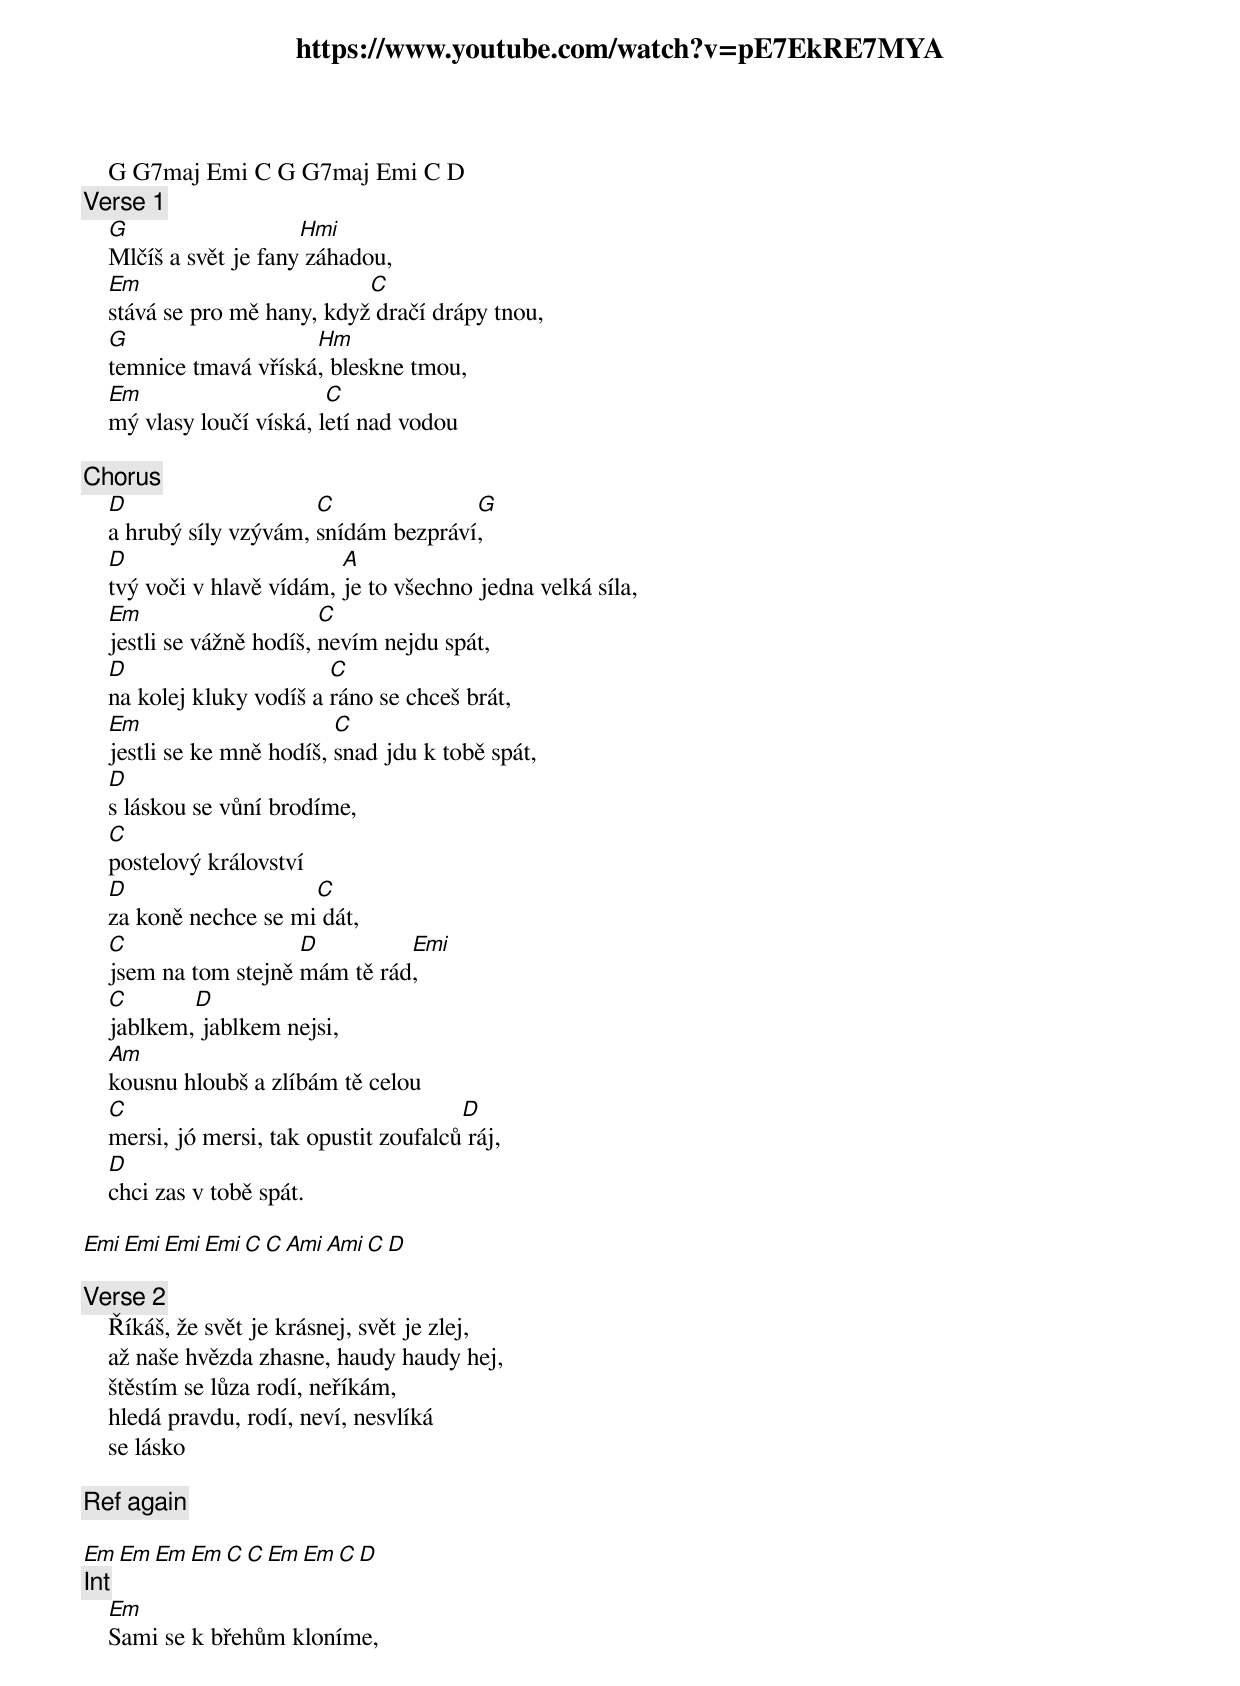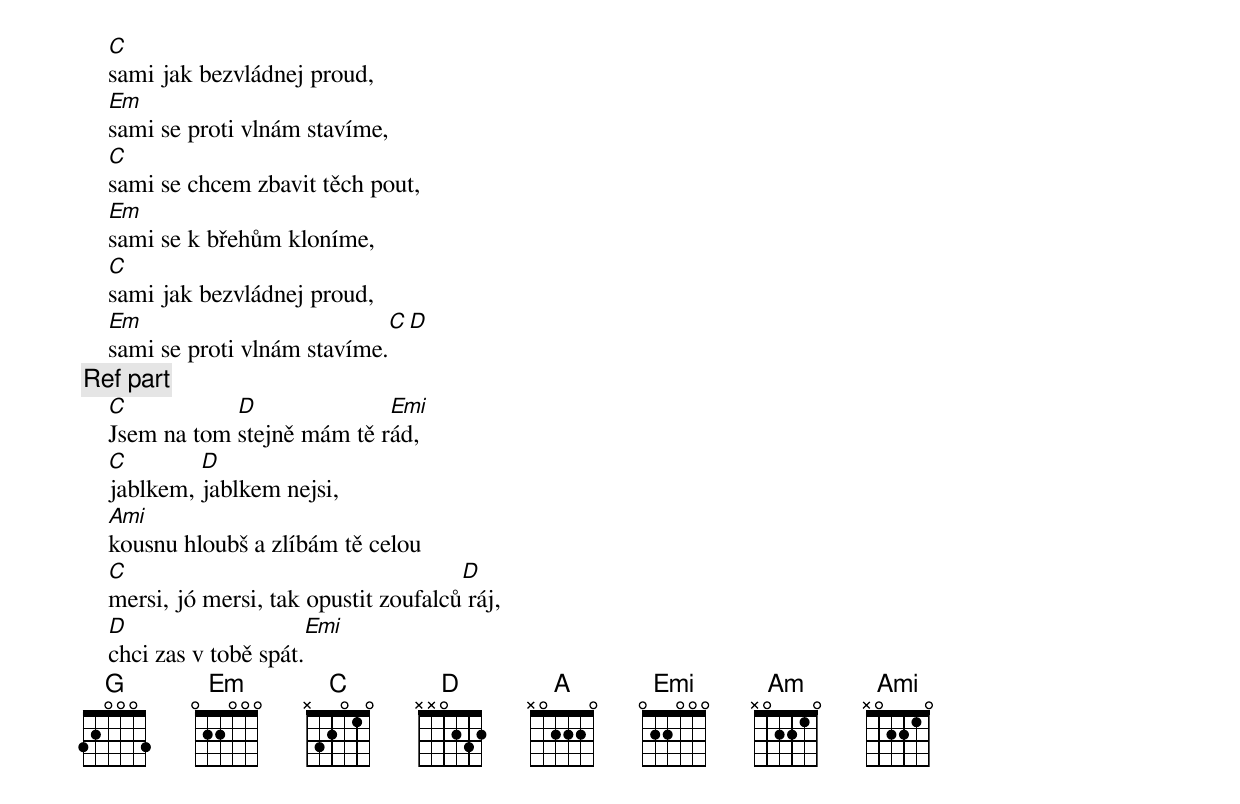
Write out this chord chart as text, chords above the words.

https://www.youtube.com/watch?v=pE7EkRE7MYA

    G G7maj Emi C G G7maj Emi C D
[Verse 1]
    G                   Hmi
    Mlčíš a svět je fany záhadou,
    Em                        C
    stává se pro mě hany, když dračí drápy tnou,
    G                   Hm
    temnice tmavá vříská, bleskne tmou,
    Em                     C
    mý vlasy loučí víská, letí nad vodou

[Chorus]
    D                    C              G
    a hrubý síly vzývám, snídám bezpráví,
    D                       A
    tvý voči v hlavě vídám, je to všechno jedna velká síla,
    Em                     C
    jestli se vážně hodíš, nevím nejdu spát,
    D                      C
    na kolej kluky vodíš a ráno se chceš brát,
    Em                      C
    jestli se ke mně hodíš, snad jdu k tobě spát,
    D
    s láskou se vůní brodíme,
    C
    postelový království
    D                   C
    za koně nechce se mi dát,
    C                  D         Emi
    jsem na tom stejně mám tě rád,
    C       D
    jablkem, jablkem nejsi,
    Am
    kousnu hloubš a zlíbám tě celou
    C                                    D
    mersi, jó mersi, tak opustit zoufalců ráj,
    D
    chci zas v tobě spát.

    Emi  Emi  Emi  Emi  C C Ami Ami C D

[Verse 2]
    Říkáš, že svět je krásnej, svět je zlej,
    až naše hvězda zhasne, haudy haudy hej,
    štěstím se lůza rodí, neříkám,
    hledá pravdu, rodí, neví, nesvlíká
    se lásko

[Ref again]

    Em Em Em Em C C Em Em C D
[Int]
    Em
    Sami se k břehům kloníme,
    C
    sami jak bezvládnej proud,
    Em
    sami se proti vlnám stavíme,
    C
    sami se chcem zbavit těch pout,
    Em
    sami se k břehům kloníme,
    C
    sami jak bezvládnej proud,
    Em                          C D
    sami se proti vlnám stavíme.
[Ref part]
    C           D              Emi
    Jsem na tom stejně mám tě rád,
    C        D
    jablkem, jablkem nejsi,
    Ami
    kousnu hloubš a zlíbám tě celou
    C                                    D
    mersi, jó mersi, tak opustit zoufalců ráj,
    D                    Emi
    chci zas v tobě spát.
